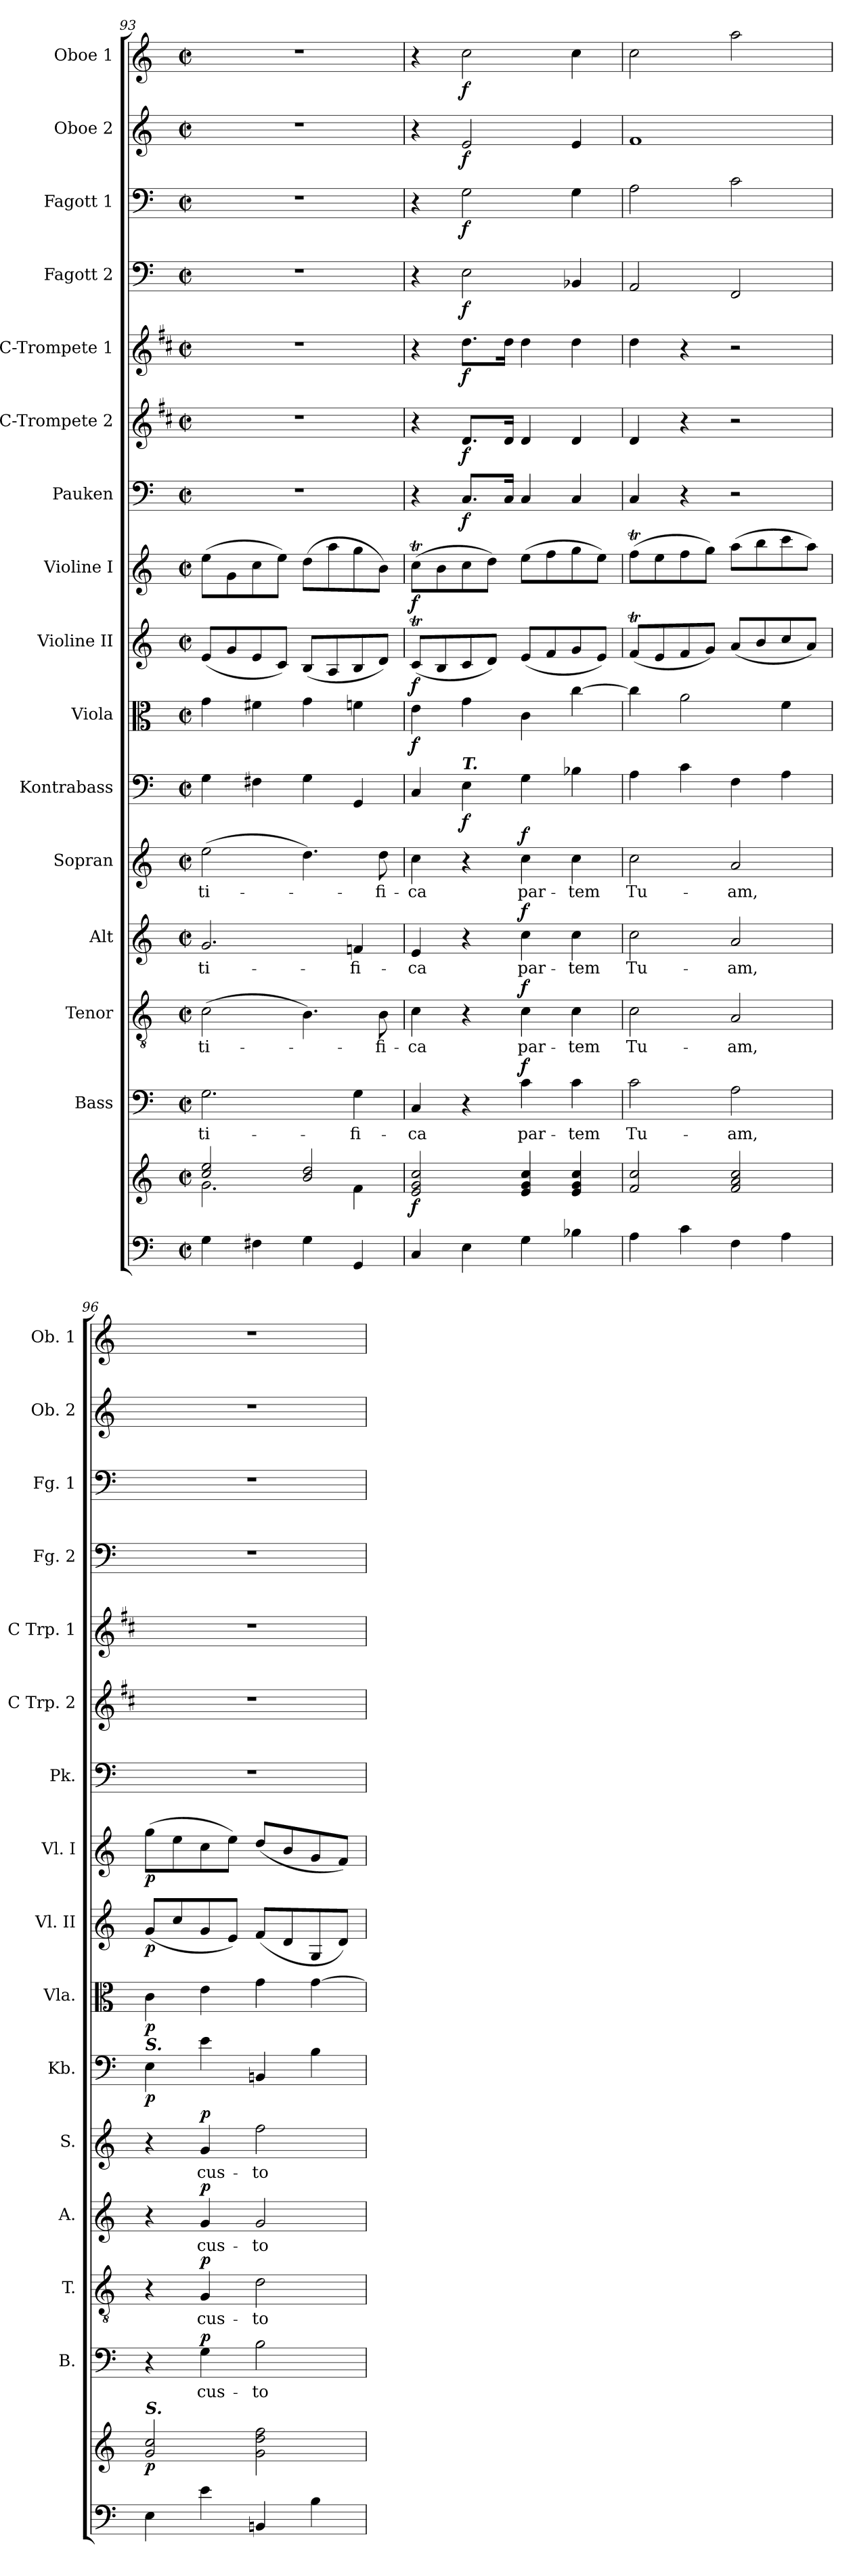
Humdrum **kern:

**kern	**kern	**dynam	**kern	**text	**dynam	**kern	**text	**dynam	**kern	**text	**dynam	**kern	**text	**dynam	**kern	**dynam	**kern	**dynam	**kern	**dynam	**kern	**dynam	**kern	**dynam	**kern	**dynam	**kern	**dynam	**kern	**dynam	**kern	**dynam	**kern	**dynam	**kern	**dynam
*part16	*part16	*part16	*part15	*part15	*part15	*part14	*part14	*part14	*part13	*part13	*part13	*part12	*part12	*part12	*part11	*part11	*part10	*part10	*part9	*part9	*part8	*part8	*part7	*part7	*part6	*part6	*part5	*part5	*part4	*part4	*part3	*part3	*part2	*part2	*part1	*part1
*staff17	*staff16	*staff16/17	*staff15	*staff15	*staff15	*staff14	*staff14	*staff14	*staff13	*staff13	*staff13	*staff12	*staff12	*staff12	*staff11	*staff11	*staff10	*staff10	*staff9	*staff9	*staff8	*staff8	*staff7	*staff7	*staff6	*staff6	*staff5	*staff5	*staff4	*staff4	*staff3	*staff3	*staff2	*staff2	*staff1	*staff1
*	*	*	*I"Bass	*	*	*I"Tenor	*	*	*I"Alt	*	*	*I"Sopran	*	*	*I"Kontrabass	*	*I"Viola	*	*I"Violine II	*	*I"Violine I	*	*I"Pauken	*	*I"C-Trompete 2	*	*I"C-Trompete 1	*	*I"Fagott 2	*	*I"Fagott 1	*	*I"Oboe 2	*	*I"Oboe 1	*
*	*	*	*I'B.	*	*	*I'T.	*	*	*I'A.	*	*	*I'S.	*	*	*I'Kb.	*	*I'Vla.	*	*I'Vl. II	*	*I'Vl. I	*	*I'Pk.	*	*I'C Trp. 2	*	*I'C Trp. 1	*	*I'Fg. 2	*	*I'Fg. 1	*	*I'Ob. 2	*	*I'Ob. 1	*
!!LO:PB:g=z
*clefF4	*clefG2	*	*clefF4	*	*	*clefGv2	*	*	*clefG2	*	*	*clefG2	*	*	*clefF4	*	*clefC3	*	*clefG2	*	*clefG2	*	*clefF4	*	*clefG2	*	*clefG2	*	*clefF4	*	*clefF4	*	*clefG2	*	*clefG2	*
*	*	*	*	*	*	*	*	*	*	*	*	*	*	*	*ITrd7c12	*	*	*	*	*	*	*	*	*	*ITrd1c2	*	*ITrd1c2	*	*	*	*	*	*	*	*	*
*k[]	*k[]	*	*k[]	*	*	*k[]	*	*	*k[]	*	*	*k[]	*	*	*k[]	*	*k[]	*	*k[]	*	*k[]	*	*k[]	*	*k[]	*	*k[]	*	*k[]	*	*k[]	*	*k[]	*	*k[]	*
*C:	*C:	*	*C:	*	*	*C:	*	*	*C:	*	*	*C:	*	*	*C:	*	*C:	*	*C:	*	*C:	*	*C:	*	*C:	*	*C:	*	*C:	*	*C:	*	*C:	*	*C:	*
*M2/2	*M2/2	*	*M2/2	*	*	*M2/2	*	*	*M2/2	*	*	*M2/2	*	*	*M2/2	*	*M2/2	*	*M2/2	*	*M2/2	*	*M2/2	*	*M2/2	*	*M2/2	*	*M2/2	*	*M2/2	*	*M2/2	*	*M2/2	*
*met(c|)	*met(c|)	*	*met(c|)	*	*	*met(c|)	*	*	*met(c|)	*	*	*met(c|)	*	*	*met(c|)	*	*met(c|)	*	*met(c|)	*	*met(c|)	*	*met(c|)	*	*met(c|)	*	*met(c|)	*	*met(c|)	*	*met(c|)	*	*met(c|)	*	*met(c|)	*
=93	=93	=93	=93	=93	=93	=93	=93	=93	=93	=93	=93	=93	=93	=93	=93	=93	=93	=93	=93	=93	=93	=93	=93	=93	=93	=93	=93	=93	=93	=93	=93	=93	=93	=93	=93	=93
*	*^	*	*	*	*	*	*	*	*	*	*	*	*	*	*	*	*	*	*	*	*	*	*	*	*	*	*	*	*	*	*	*	*	*	*	*
!	!	!	!	!	!LO:LY:b	!	!	!LO:LY:b	!	!	!LO:LY:b	!	!	!LO:LY:b	!	!	!	!	!	!	!	!	!	!	!	!	!	!	!	!	!	!	!	!	!	!	!
4G\	2cc/ 2ee/	2.g\	.	2.G\	-ti-	.	(>2c\	-ti-	.	2.g/	-ti-	.	(>2ee\	-ti-	.	4GG\	.	4g\	.	(<8e/L	.	(>8ee\L	.	1r	.	1r	.	1r	.	1r	.	1r	.	1r	.	1r	.
.	.	.	.	.	.	.	.	.	.	.	.	.	.	.	.	.	.	.	.	8g/	.	8g\	.	.	.	.	.	.	.	.	.	.	.	.	.	.	.
4F#X\	.	.	.	.	.	.	.	.	.	.	.	.	.	.	.	4FF#X\	.	4f#X\	.	8e/	.	8cc\	.	.	.	.	.	.	.	.	.	.	.	.	.	.	.
.	.	.	.	.	.	.	.	.	.	.	.	.	.	.	.	.	.	.	.	8c/J)	.	8ee\J)	.	.	.	.	.	.	.	.	.	.	.	.	.	.	.
4G\	2b/ 2dd/	.	.	.	.	.	4.B\)	.	.	.	.	.	4.dd\)	.	.	4GG\	.	4g\	.	(<8B/L	.	(>8dd\L	.	.	.	.	.	.	.	.	.	.	.	.	.	.	.
.	.	.	.	.	.	.	.	.	.	.	.	.	.	.	.	.	.	.	.	8A/	.	8aa\	.	.	.	.	.	.	.	.	.	.	.	.	.	.	.
!	!	!	!	!	!LO:LY:b	!	!	!	!	!	!LO:LY:b	!	!	!	!	!	!	!	!	!	!	!	!	!	!	!	!	!	!	!	!	!	!	!	!	!	!
4GG/	.	4f\	.	4G\	-fi-	.	.	.	.	4fn/	-fi-	.	.	.	.	4GGG/	.	4fn\	.	8B/	.	8gg\	.	.	.	.	.	.	.	.	.	.	.	.	.	.	.
!	!	!	!	!	!	!	!	!LO:LY:b	!	!	!	!	!	!LO:LY:b	!	!	!	!	!	!	!	!	!	!	!	!	!	!	!	!	!	!	!	!	!	!	!
.	.	.	.	.	.	.	8B\	-fi-	.	.	.	.	8dd\	-fi-	.	.	.	.	.	8d/J)	.	8b\J)	.	.	.	.	.	.	.	.	.	.	.	.	.	.	.
*	*v	*v	*	*	*	*	*	*	*	*	*	*	*	*	*	*	*	*	*	*	*	*	*	*	*	*	*	*	*	*	*	*	*	*	*	*	*
=94	=94	=94	=94	=94	=94	=94	=94	=94	=94	=94	=94	=94	=94	=94	=94	=94	=94	=94	=94	=94	=94	=94	=94	=94	=94	=94	=94	=94	=94	=94	=94	=94	=94	=94	=94	=94
!	!	!LO:DY:b	!	!LO:LY:b	!	!	!LO:LY:b	!	!	!LO:LY:b	!	!	!LO:LY:b	!	!	!	!	!LO:DY:b	!	!LO:DY:b	!	!LO:DY:b	!	!	!	!	!	!	!	!	!	!	!	!	!	!
4C/	2e/ 2g/ 2cc/	f	4C/	-ca	.	4c\	-ca	.	4e/	-ca	.	4cc\	-ca	.	4CC/	.	4e\	f	(<8cT/L	f	(>8ccT\L	f	4r	.	4r	.	4r	.	4r	.	4r	.	4r	.	4r	.
.	.	.	.	.	.	.	.	.	.	.	.	.	.	.	.	.	.	.	8B/	.	8b\	.	.	.	.	.	.	.	.	.	.	.	.	.	.	.
!	!	!	!	!	!	!	!	!	!	!	!	!	!	!	!LO:TX:a:Bi:t=T.	!	!	!	!	!	!	!	!	!	!	!	!	!	!	!	!	!	!	!	!	!
!	!	!	!	!	!	!	!	!	!	!	!	!	!	!	!	!LO:DY:b	!	!	!	!	!	!	!	!LO:DY:b	!	!LO:DY:b	!	!LO:DY:b	!	!LO:DY:b	!	!LO:DY:b	!	!LO:DY:b	!	!LO:DY:b
4E\	.	.	4r	.	.	4r	.	.	4r	.	.	4r	.	.	4EE\	f	4g\	.	8c/	.	8cc\	.	8.C/L	f	8.c/L	f	8.cc\L	f	2E\	f	2G\	f	2e/	f	2cc\	f
.	.	.	.	.	.	.	.	.	.	.	.	.	.	.	.	.	.	.	8d/J)	.	8dd\J)	.	.	.	.	.	.	.	.	.	.	.	.	.	.	.
.	.	.	.	.	.	.	.	.	.	.	.	.	.	.	.	.	.	.	.	.	.	.	16C/Jk	.	16c/Jk	.	16cc\Jk	.	.	.	.	.	.	.	.	.
!	!	!	!	!LO:LY:b	!LO:DY:a	!	!LO:LY:b	!LO:DY:a	!	!LO:LY:b	!LO:DY:a	!	!LO:LY:b	!LO:DY:a	!	!	!	!	!	!	!	!	!	!	!	!	!	!	!	!	!	!	!	!	!	!
4G\	4e/ 4g/ 4cc/	.	4c\	par-	f	4c\	par-	f	4cc\	par-	f	4cc\	par-	f	4GG\	.	4c\	.	(<8e/L	.	(>8ee\L	.	4C/	.	4c/	.	4cc\	.	.	.	.	.	.	.	.	.
.	.	.	.	.	.	.	.	.	.	.	.	.	.	.	.	.	.	.	8f/	.	8ff\	.	.	.	.	.	.	.	.	.	.	.	.	.	.	.
!	!	!	!	!LO:LY:b	!	!	!LO:LY:b	!	!	!LO:LY:b	!	!	!LO:LY:b	!	!	!	!	!	!	!	!	!	!	!	!	!	!	!	!	!	!	!	!	!	!	!
4B-X\	4e/ 4g/ 4cc/	.	4c\	-tem	.	4c\	-tem	.	4cc\	-tem	.	4cc\	-tem	.	4BB-X\	.	[4cc\	.	8g/	.	8gg\	.	4C/	.	4c/	.	4cc\	.	4BB-X/	.	4G\	.	4e/	.	4cc\	.
.	.	.	.	.	.	.	.	.	.	.	.	.	.	.	.	.	.	.	8e/J)	.	8ee\J)	.	.	.	.	.	.	.	.	.	.	.	.	.	.	.
=95	=95	=95	=95	=95	=95	=95	=95	=95	=95	=95	=95	=95	=95	=95	=95	=95	=95	=95	=95	=95	=95	=95	=95	=95	=95	=95	=95	=95	=95	=95	=95	=95	=95	=95	=95	=95
!	!	!	!	!LO:LY:b	!	!	!LO:LY:b	!	!	!LO:LY:b	!	!	!LO:LY:b	!	!	!	!	!	!	!	!	!	!	!	!	!	!	!	!	!	!	!	!	!	!	!
4A\	2f/ 2cc/	.	2c\	Tu-	.	2c\	Tu-	.	2cc\	Tu-	.	2cc\	Tu-	.	4AA\	.	4cc\]	.	(<8fT/L	.	(>8ffT\L	.	4C/	.	4c/	.	4cc\	.	2AA/	.	2A\	.	1f	.	2cc\	.
.	.	.	.	.	.	.	.	.	.	.	.	.	.	.	.	.	.	.	8e/	.	8ee\	.	.	.	.	.	.	.	.	.	.	.	.	.	.	.
4c\	.	.	.	.	.	.	.	.	.	.	.	.	.	.	4C\	.	2a\	.	8f/	.	8ff\	.	4r	.	4r	.	4r	.	.	.	.	.	.	.	.	.
.	.	.	.	.	.	.	.	.	.	.	.	.	.	.	.	.	.	.	8g/J)	.	8gg\J)	.	.	.	.	.	.	.	.	.	.	.	.	.	.	.
!	!	!	!	!LO:LY:b	!	!	!LO:LY:b	!	!	!LO:LY:b	!	!	!LO:LY:b	!	!	!	!	!	!	!	!	!	!	!	!	!	!	!	!	!	!	!	!	!	!	!
4F\	2f/ 2a/ 2cc/	.	2A\	-am,	.	2A/	-am,	.	2a/	-am,	.	2a/	-am,	.	4FF\	.	.	.	(<8a/L	.	(>8aa\L	.	2r	.	2r	.	2r	.	2FF/	.	2c\	.	.	.	2aa\	.
.	.	.	.	.	.	.	.	.	.	.	.	.	.	.	.	.	.	.	8b/	.	8bb\	.	.	.	.	.	.	.	.	.	.	.	.	.	.	.
4A\	.	.	.	.	.	.	.	.	.	.	.	.	.	.	4AA\	.	4f\	.	8cc/	.	8ccc\	.	.	.	.	.	.	.	.	.	.	.	.	.	.	.
.	.	.	.	.	.	.	.	.	.	.	.	.	.	.	.	.	.	.	8a/J)	.	8aa\J)	.	.	.	.	.	.	.	.	.	.	.	.	.	.	.
=96	=96	=96	=96	=96	=96	=96	=96	=96	=96	=96	=96	=96	=96	=96	=96	=96	=96	=96	=96	=96	=96	=96	=96	=96	=96	=96	=96	=96	=96	=96	=96	=96	=96	=96	=96	=96
!	!	!	!	!	!	!	!	!	!	!	!	!	!	!	!LO:TX:a:Bi:t=S.	!	!	!	!	!	!	!	!	!	!	!	!	!	!	!	!	!	!	!	!	!
!	!LO:TX:a:Bi:t=S.	!	!	!	!	!	!	!	!	!	!	!	!	!	!	!	!	!	!	!	!	!	!	!	!	!	!	!	!	!	!	!	!	!	!	!
!	!	!LO:DY:b	!	!	!	!	!	!	!	!	!	!	!	!	!	!LO:DY:b	!	!LO:DY:b	!	!LO:DY:b	!	!LO:DY:b	!	!	!	!	!	!	!	!	!	!	!	!	!	!
4E\	2g/ 2cc/	p	4r	.	.	4r	.	.	4r	.	.	4r	.	.	4EE\	p	4c\	p	(<8g/L	p	(>8gg\L	p	1r	.	1r	.	1r	.	1r	.	1r	.	1r	.	1r	.
.	.	.	.	.	.	.	.	.	.	.	.	.	.	.	.	.	.	.	8cc/	.	8ee\	.	.	.	.	.	.	.	.	.	.	.	.	.	.	.
!	!	!	!	!LO:LY:b	!LO:DY:a	!	!LO:LY:b	!LO:DY:a	!	!LO:LY:b	!LO:DY:a	!	!LO:LY:b	!LO:DY:a	!	!	!	!	!	!	!	!	!	!	!	!	!	!	!	!	!	!	!	!	!	!
4e\	.	.	4G\	cus-	p	4G/	cus-	p	4g/	cus-	p	4g/	cus-	p	4E\	.	4e\	.	8g/	.	8cc\	.	.	.	.	.	.	.	.	.	.	.	.	.	.	.
.	.	.	.	.	.	.	.	.	.	.	.	.	.	.	.	.	.	.	8e/J)	.	8ee\J)	.	.	.	.	.	.	.	.	.	.	.	.	.	.	.
!	!	!	!	!LO:LY:b	!	!	!LO:LY:b	!	!	!LO:LY:b	!	!	!LO:LY:b	!	!	!	!	!	!	!	!	!	!	!	!	!	!	!	!	!	!	!	!	!	!	!
4BBn/	2g\ 2dd\ 2ff\	.	2B\	-to-	.	2d\	-to-	.	2g/	-to-	.	2ff\	-to-	.	4BBBn/	.	4g\	.	(<8f/L	.	(<8dd/L	.	.	.	.	.	.	.	.	.	.	.	.	.	.	.
.	.	.	.	.	.	.	.	.	.	.	.	.	.	.	.	.	.	.	8d/	.	8b/	.	.	.	.	.	.	.	.	.	.	.	.	.	.	.
4B\	.	.	.	.	.	.	.	.	.	.	.	.	.	.	4BB\	.	[4g\	.	8G/	.	8g/	.	.	.	.	.	.	.	.	.	.	.	.	.	.	.
.	.	.	.	.	.	.	.	.	.	.	.	.	.	.	.	.	.	.	8d/J)	.	8f/J)	.	.	.	.	.	.	.	.	.	.	.	.	.	.	.
=	=	=	=	=	=	=	=	=	=	=	=	=	=	=	=	=	=	=	=	=	=	=	=	=	=	=	=	=	=	=	=	=	=	=	=	=
*-	*-	*-	*-	*-	*-	*-	*-	*-	*-	*-	*-	*-	*-	*-	*-	*-	*-	*-	*-	*-	*-	*-	*-	*-	*-	*-	*-	*-	*-	*-	*-	*-	*-	*-	*-	*-
